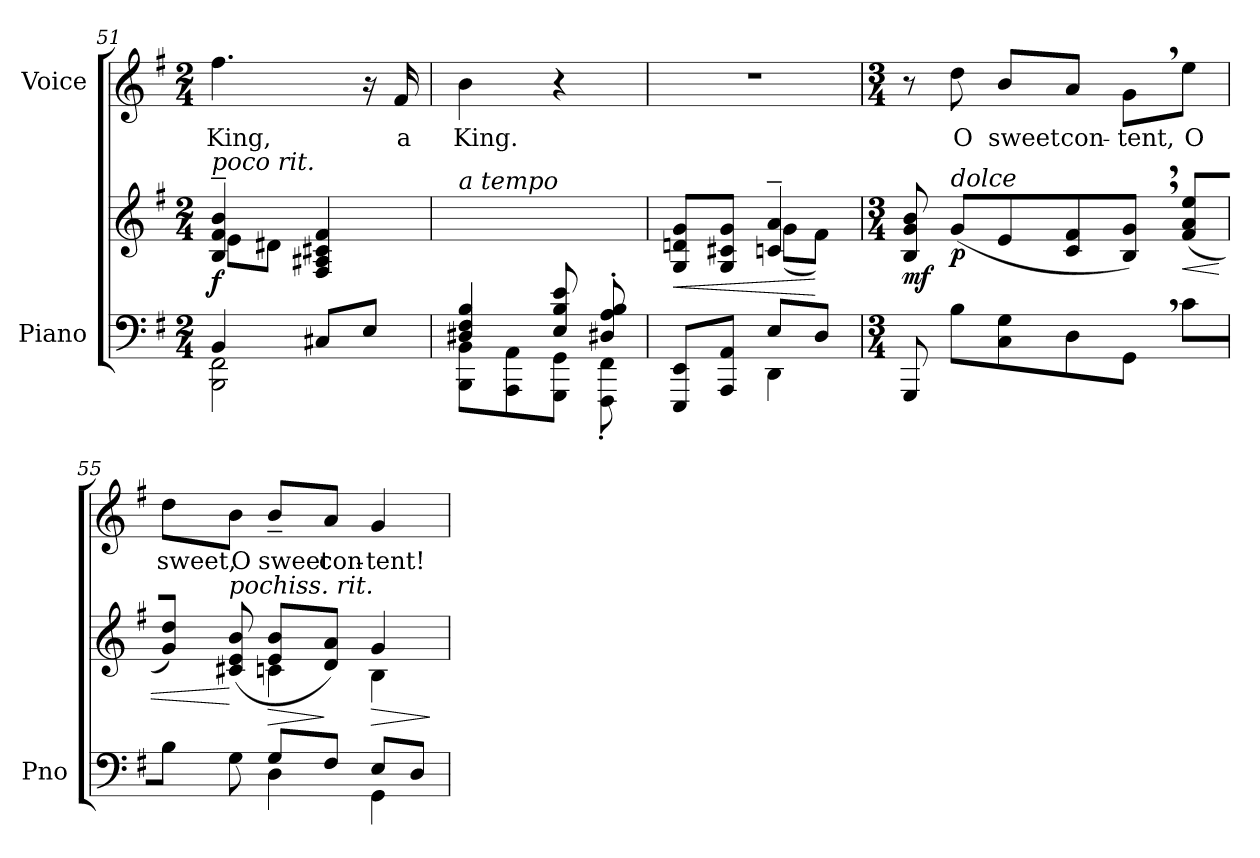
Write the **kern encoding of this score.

**kern	**kern	**dynam	**kern	**text
*part2	*part2	*part2	*part1	*part1
*staff3	*staff2	*staff2/3	*staff1	*staff1
*I"Piano	*	*	*I"Voice	*
*I'Pno	*	*	*	*
*clefF4	*clefG2	*	*clefG2	*
*k[f#]	*k[f#]	*	*k[f#]	*
*M2/4	*M2/4	*	*M2/4	*
=51	=51	=51	=51	=51
*^	*^	*	*	*
!	!	!LO:TX:i:t=poco rit.	!	!	!	!
!	!	!	!	!LO:DY:b	!	!
4BB/	2BBB\ 2FF#\	4B/~ 4f#/~ 4b/~	8e\L	f	4.ff#\	King,
.	.	.	8d#X\J	.	.	.
8C#X/L	.	4F#/ 4A#X/ 4c#X/ 4f#/	4ryy	.	.	.
8E/J	.	.	.	.	16r	.
.	.	.	.	.	16f#/	a
*	*	*v	*v	*	*	*
=52	=52	=52	=52	=52	=52
!	!	!LO:TX:i:t=a tempo	!	!	!
4D#X/ 4F#/ 4B/	8BBB\ 8BB\L	2ryy	.	4b\	King.
.	8AAA\ 8AA\	.	.	.	.
8E/ 8B/ 8e/	8GGG\ 8GG\J	.	.	4r	.
8D#X/'> 8A/'> 8B/'>	8FFF#\'< 8FF#\'<	.	.	.	.
=53	=53	=53	=53	=53	=53
!	!	!LO:TX:i:t=poco rit.	!	!	!
!	!	!	!LO:HP:b	!	!
*	*	*^	*	*	*
8EEE/ 8EE/L	4ryy	8G/ 8dn/ 8g/L	4ryy	<	2r	.
8AAA/ 8AA/J	.	8G/ 8c#X/ 8g/J	.	.	.	.
8E/L	4DD\	4cn/~ 4a/~	(>8g\L	.	.	.
8D/J	.	.	8f#\J)	[	.	.
*v	*v	*	*	*	*	*
*	*v	*v	*	*	*
=54	=54	=54	=54	=54
*M3/4	*M3/4	*	*M3/4	*
*	*^	*	*	*
!	!LO:TX:i:t=a tempo	!	!	!	!
!	!	!	!LO:DY:b	!	!
*	*v	*v	*	*	*
8GGG/	8B/ 8g/ 8b/	mf	8r	.
!	!LO:TX:i:t=dolce	!	!	!
!	!	!LO:DY:b	!	!
8B\L	(8g/L	p	8dd\	O
8C\ 8G\	8e/	.	8b/L	sweet
8D\	8c/ 8f#/	.	8a/J	con-
8GG,\J	8B/, 8g/,J)	.	8g,\L	-tent,
!	!	!LO:HP:b	!	!
8c\L	(>8f#/ 8a/ 8ee/L	<	8ee\J	O
=55	=55	=55	=55	=55
*^	*^	*	*	*
8B\J	4ryy	8g/ 8dd/J)	4ryy	.	8dd\L	sweet,
!	!	!LO:TX:i:t=pochiss. rit.	!	!	!	!
8G\	.	(>8c#X/ 8e/ 8b/	.	[	8b\J	O
!	!	!	!	!LO:HP:b	!	!
8G/L	4D\	8e/ 8b/L	4cn\	>	8b~/L	sweet
8F#/J	.	8d/ 8a/J)	.	]	8a/J	con-
!	!	!	!	!LO:HP:b	!	!
8E/L	4GG\	4g/	4B\	>	4g/	-tent!
8D/J	.	.	.	.	.	.
*v	*v	*	*	*	*	*
*	*v	*v	*	*	*
.	.	]	.	.
=	=	=	=	=
*-	*-	*-	*-	*-
